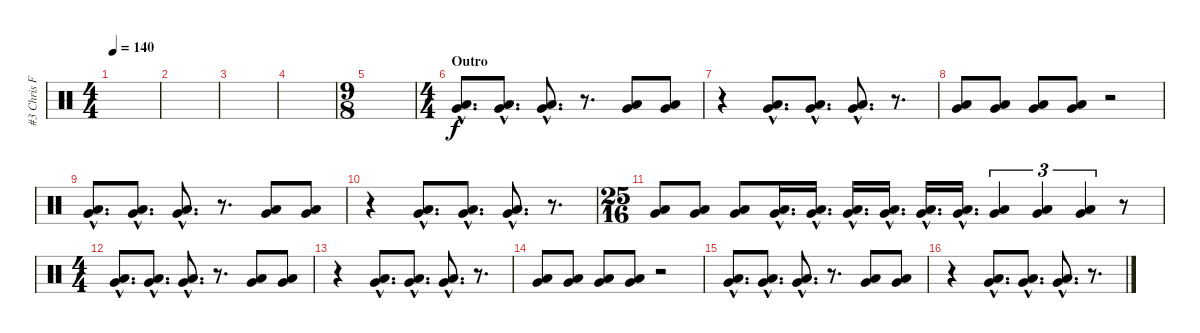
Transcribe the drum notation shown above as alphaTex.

\track ("#3 Chris Fehn - Percussions" "#3 Chris F") {instrument percussion}
\staff {score}
\articulation defaults
\ts (4 4)
\tempo 140
\clef neutral
\ks c
|
|
|
|
\ts (9 8)
|
\ts (4 4)
\section ("" "Outro")
("Very Low Tom (hit)"{hac} "Low Tom (hit)"{hac}).8{d} ("Very Low Tom (hit)"{hac} "Low Tom (hit)"{hac}).8{d} ("Very Low Tom (hit)"{hac} "Low Tom (hit)"{hac}).8{d} r.8{d} ("Very Low Tom (hit)" "Low Tom (hit)").8 ("Very Low Tom (hit)" "Low Tom (hit)").8 |
r.4 ("Very Low Tom (hit)"{hac} "Low Tom (hit)"{hac}).8{d} ("Very Low Tom (hit)"{hac} "Low Tom (hit)"{hac}).8{d} ("Very Low Tom (hit)"{hac} "Low Tom (hit)"{hac}).8{d} r.8{d} |
("Very Low Tom (hit)" "Low Tom (hit)").8 ("Very Low Tom (hit)" "Low Tom (hit)").8 ("Very Low Tom (hit)" "Low Tom (hit)").8 ("Very Low Tom (hit)" "Low Tom (hit)").8 r.2 |
("Very Low Tom (hit)"{hac} "Low Tom (hit)"{hac}).8{d} ("Very Low Tom (hit)"{hac} "Low Tom (hit)"{hac}).8{d} ("Very Low Tom (hit)"{hac} "Low Tom (hit)"{hac}).8{d} r.8{d} ("Very Low Tom (hit)" "Low Tom (hit)").8 ("Very Low Tom (hit)" "Low Tom (hit)").8 |
r.4 ("Very Low Tom (hit)"{hac} "Low Tom (hit)"{hac}).8{d} ("Very Low Tom (hit)"{hac} "Low Tom (hit)"{hac}).8{d} ("Very Low Tom (hit)"{hac} "Low Tom (hit)"{hac}).8{d} r.8{d} |
\ts (25 16)
("Very Low Tom (hit)" "Low Tom (hit)").8 ("Very Low Tom (hit)" "Low Tom (hit)").8 ("Very Low Tom (hit)" "Low Tom (hit)").8 ("Very Low Tom (hit)"{hac} "Low Tom (hit)"{hac}).16{d} ("Very Low Tom (hit)"{hac} "Low Tom (hit)"{hac}).16{d} ("Very Low Tom (hit)"{hac} "Low Tom (hit)"{hac}).16{d} ("Very Low Tom (hit)"{hac} "Low Tom (hit)"{hac}).16{d} ("Very Low Tom (hit)"{hac} "Low Tom (hit)"{hac}).16{d} ("Very Low Tom (hit)"{hac} "Low Tom (hit)"{hac}).16{d} ("Very Low Tom (hit)" "Low Tom (hit)").4{tu (3 2)} ("Very Low Tom (hit)" "Low Tom (hit)").4{tu (3 2)} ("Very Low Tom (hit)" "Low Tom (hit)").4{tu (3 2)} r.8 |
\ts (4 4)
("Very Low Tom (hit)"{hac} "Low Tom (hit)"{hac}).8{d} ("Very Low Tom (hit)"{hac} "Low Tom (hit)"{hac}).8{d} ("Very Low Tom (hit)"{hac} "Low Tom (hit)"{hac}).8{d} r.8{d} ("Very Low Tom (hit)" "Low Tom (hit)").8 ("Very Low Tom (hit)" "Low Tom (hit)").8 |
r.4 ("Very Low Tom (hit)"{hac} "Low Tom (hit)"{hac}).8{d} ("Very Low Tom (hit)"{hac} "Low Tom (hit)"{hac}).8{d} ("Very Low Tom (hit)"{hac} "Low Tom (hit)"{hac}).8{d} r.8{d} |
("Very Low Tom (hit)" "Low Tom (hit)").8 ("Very Low Tom (hit)" "Low Tom (hit)").8 ("Very Low Tom (hit)" "Low Tom (hit)").8 ("Very Low Tom (hit)" "Low Tom (hit)").8 r.2 |
("Very Low Tom (hit)"{hac} "Low Tom (hit)"{hac}).8{d} ("Very Low Tom (hit)"{hac} "Low Tom (hit)"{hac}).8{d} ("Very Low Tom (hit)"{hac} "Low Tom (hit)"{hac}).8{d} r.8{d} ("Very Low Tom (hit)" "Low Tom (hit)").8 ("Very Low Tom (hit)" "Low Tom (hit)").8 |
r.4 ("Very Low Tom (hit)"{hac} "Low Tom (hit)"{hac}).8{d} ("Very Low Tom (hit)"{hac} "Low Tom (hit)"{hac}).8{d} ("Very Low Tom (hit)"{hac} "Low Tom (hit)"{hac}).8{d} r.8{d}
